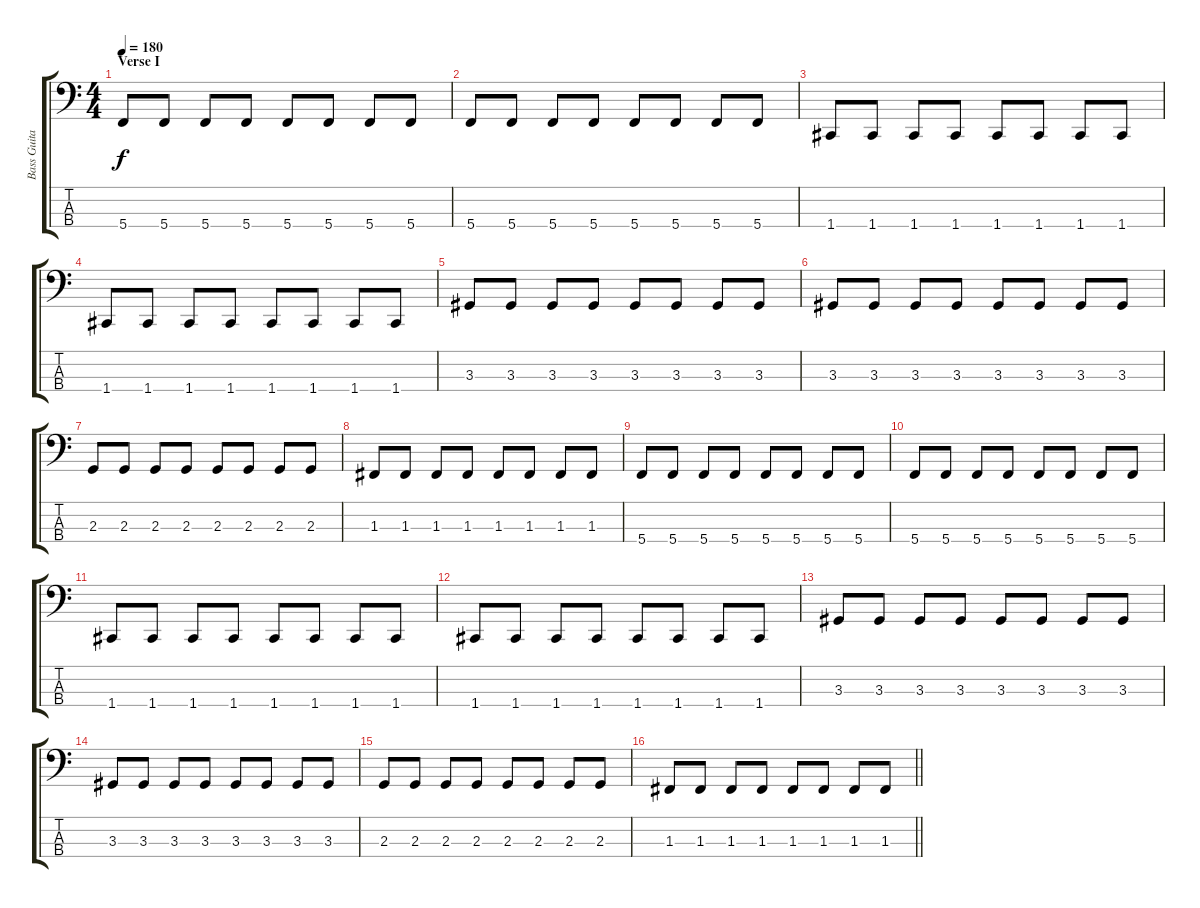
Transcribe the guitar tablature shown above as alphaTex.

\track ("Bass Guitar" "Bass Guita") {instrument electricbassfinger}
\staff {score tabs}
\tuning (Eb2 Bb1 F1 C1) {hide}
\ts (4 4)
\section ("" "Verse I")
\tempo 180
\clef f4
\ks c
5.4.8{dy f} 5.4.8 5.4.8 5.4.8 5.4.8 5.4.8 5.4.8 5.4.8 |
5.4.8 5.4.8 5.4.8 5.4.8 5.4.8 5.4.8 5.4.8 5.4.8 |
1.4.8 1.4.8 1.4.8 1.4.8 1.4.8 1.4.8 1.4.8 1.4.8 |
1.4.8 1.4.8 1.4.8 1.4.8 1.4.8 1.4.8 1.4.8 1.4.8 |
3.3.8 3.3.8 3.3.8 3.3.8 3.3.8 3.3.8 3.3.8 3.3.8 |
3.3.8 3.3.8 3.3.8 3.3.8 3.3.8 3.3.8 3.3.8 3.3.8 |
2.3.8 2.3.8 2.3.8 2.3.8 2.3.8 2.3.8 2.3.8 2.3.8 |
1.3.8 1.3.8 1.3.8 1.3.8 1.3.8 1.3.8 1.3.8 1.3.8 |
5.4.8 5.4.8 5.4.8 5.4.8 5.4.8 5.4.8 5.4.8 5.4.8 |
5.4.8 5.4.8 5.4.8 5.4.8 5.4.8 5.4.8 5.4.8 5.4.8 |
1.4.8 1.4.8 1.4.8 1.4.8 1.4.8 1.4.8 1.4.8 1.4.8 |
1.4.8 1.4.8 1.4.8 1.4.8 1.4.8 1.4.8 1.4.8 1.4.8 |
3.3.8 3.3.8 3.3.8 3.3.8 3.3.8 3.3.8 3.3.8 3.3.8 |
3.3.8 3.3.8 3.3.8 3.3.8 3.3.8 3.3.8 3.3.8 3.3.8 |
2.3.8 2.3.8 2.3.8 2.3.8 2.3.8 2.3.8 2.3.8 2.3.8 |
\barLineRight lightlight
1.3.8 1.3.8 1.3.8 1.3.8 1.3.8 1.3.8 1.3.8 1.3.8
